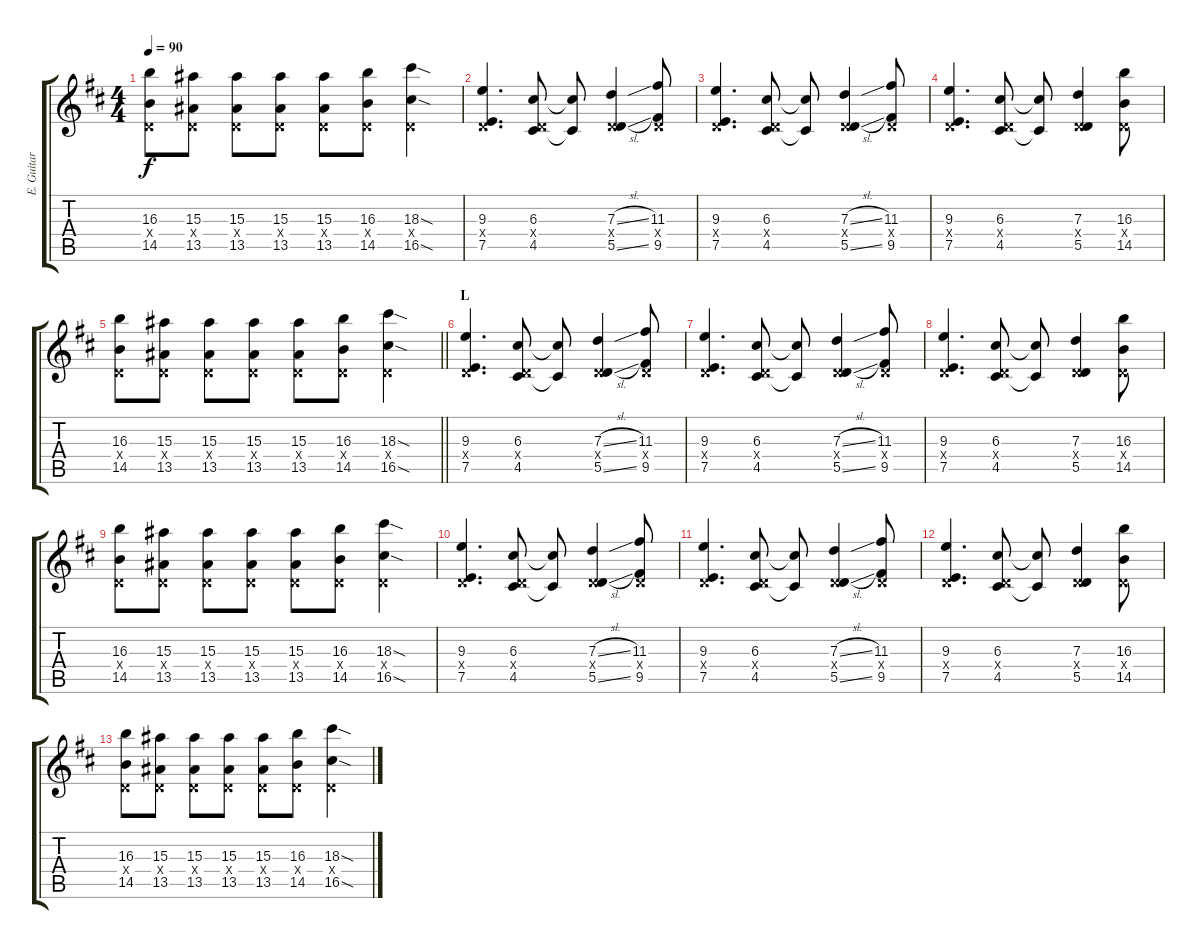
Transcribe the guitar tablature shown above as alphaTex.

\track ("E. Guitar I" "E. Guitar ") {instrument overdrivenguitar}
\staff {score tabs}
\tuning (E4 B3 G3 D3 A2 E2) {hide}
\ts (4 4)
\tempo 90
\clef g2
\ks d
(16.3 0.4{x} 14.5).8{dy f} (15.3 0.4{x} 13.5).8 (15.3 0.4{x} 13.5).8 (15.3 0.4{x} 13.5).8 (15.3 0.4{x} 13.5).8 (16.3 0.4{x} 14.5).8 (18.3{sod} 0.4{x} 16.5{sod}).4 |
(9.3 0.4{x} 7.5).4{d} (6.3 0.4{x} 4.5).8 (6.3{t} 4.5{t}).8 (7.3{sl} 0.4{x} 5.5{sl}).4 (11.3 0.4{x} 9.5).8 |
(9.3 0.4{x} 7.5).4{d} (6.3 0.4{x} 4.5).8 (6.3{t} 4.5{t}).8 (7.3{sl} 0.4{x} 5.5{sl}).4 (11.3 0.4{x} 9.5).8 |
(9.3 0.4{x} 7.5).4{d} (6.3 0.4{x} 4.5).8 (6.3{t} 4.5{t}).8 (7.3 0.4{x} 5.5).4 (16.3 0.4{x} 14.5).8 |
\barLineRight lightlight
(16.3 0.4{x} 14.5).8 (15.3 0.4{x} 13.5).8 (15.3 0.4{x} 13.5).8 (15.3 0.4{x} 13.5).8 (15.3 0.4{x} 13.5).8 (16.3 0.4{x} 14.5).8 (18.3{sod} 0.4{x} 16.5{sod}).4 |
\section ("" "L")
(9.3 0.4{x} 7.5).4{d} (6.3 0.4{x} 4.5).8 (6.3{t} 4.5{t}).8 (7.3{sl} 0.4{x} 5.5{sl}).4 (11.3 0.4{x} 9.5).8 |
(9.3 0.4{x} 7.5).4{d} (6.3 0.4{x} 4.5).8 (6.3{t} 4.5{t}).8 (7.3{sl} 0.4{x} 5.5{sl}).4 (11.3 0.4{x} 9.5).8 |
(9.3 0.4{x} 7.5).4{d} (6.3 0.4{x} 4.5).8 (6.3{t} 4.5{t}).8 (7.3 0.4{x} 5.5).4 (16.3 0.4{x} 14.5).8 |
(16.3 0.4{x} 14.5).8 (15.3 0.4{x} 13.5).8 (15.3 0.4{x} 13.5).8 (15.3 0.4{x} 13.5).8 (15.3 0.4{x} 13.5).8 (16.3 0.4{x} 14.5).8 (18.3{sod} 0.4{x} 16.5{sod}).4 |
(9.3 0.4{x} 7.5).4{d} (6.3 0.4{x} 4.5).8 (6.3{t} 4.5{t}).8 (7.3{sl} 0.4{x} 5.5{sl}).4 (11.3 0.4{x} 9.5).8 |
(9.3 0.4{x} 7.5).4{d} (6.3 0.4{x} 4.5).8 (6.3{t} 4.5{t}).8 (7.3{sl} 0.4{x} 5.5{sl}).4 (11.3 0.4{x} 9.5).8 |
(9.3 0.4{x} 7.5).4{d} (6.3 0.4{x} 4.5).8 (6.3{t} 4.5{t}).8 (7.3 0.4{x} 5.5).4 (16.3 0.4{x} 14.5).8 |
(16.3 0.4{x} 14.5).8 (15.3 0.4{x} 13.5).8 (15.3 0.4{x} 13.5).8 (15.3 0.4{x} 13.5).8 (15.3 0.4{x} 13.5).8 (16.3 0.4{x} 14.5).8 (18.3{sod} 0.4{x} 16.5{sod}).4
